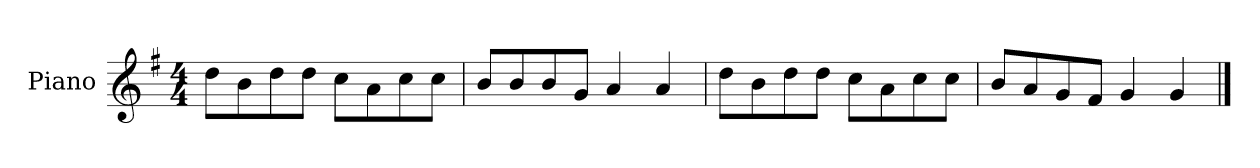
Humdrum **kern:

**kern
*part1
*staff1
*I"Piano
*I'P-no
*clefG2
*k[f#]
*M4/4
*MM90
=1
8dd\L
8b\
8dd\
8dd\J
8cc\L
8a\
8cc\
8cc\J
=2
8b/L
8b/
8b/
8g/J
4a/
4a/
=3
8dd\L
8b\
8dd\
8dd\J
8cc\L
8a\
8cc\
8cc\J
=4
8b/L
8a/
8g/
8f#/J
4g/
4g/
==
*-
